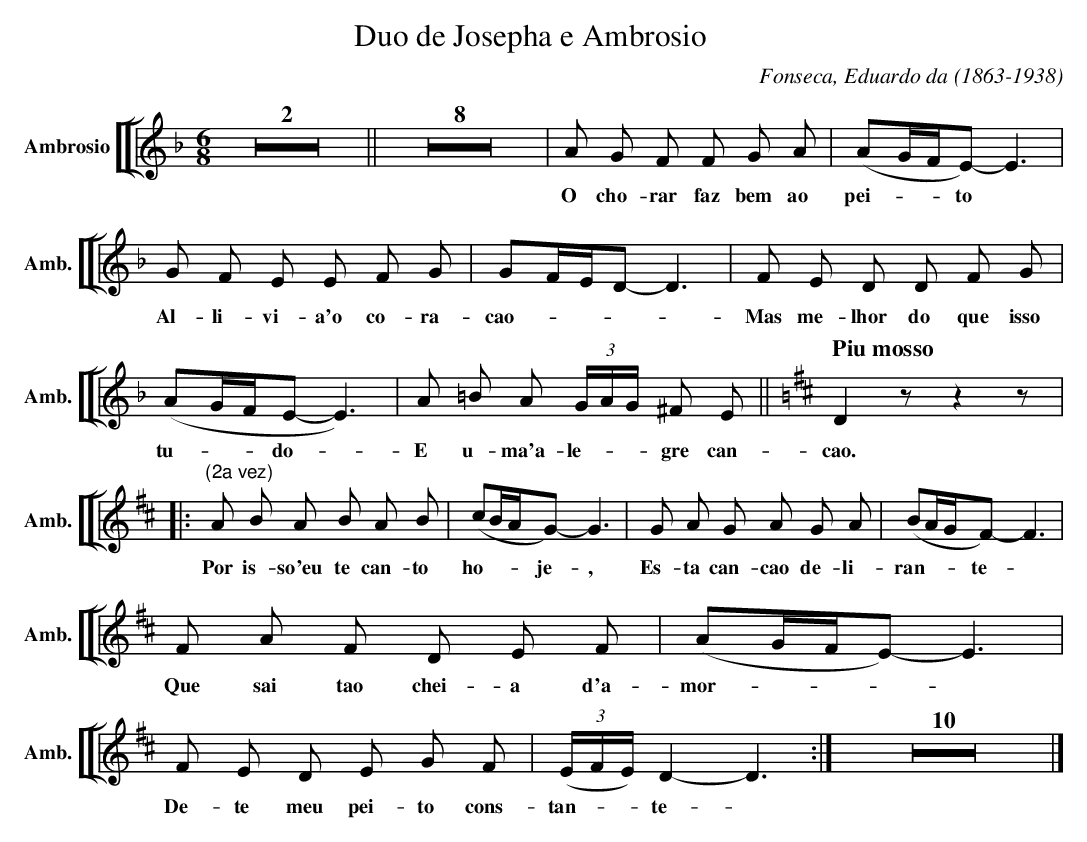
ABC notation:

X:1
T:Duo de Josepha e Ambrosio
C:Fonseca, Eduardo da (1863-1938)
M:6/8
L:1/8
K:F
V: 9 clef=treble name="Ambrosio" sname="Amb."
%%staves [[ 9 ]]
   Z2 || Z8 | A G F F G A | (AG/F/E)-E3 |
w: O cho-rar faz bem ao pei---to
   G F E E F G | GF/E/D-D3 | F E D D F G | (AG/F/E- E3) | A =B A (3G/A/G/ ^F E || [K:D] [Q:"Piu mosso"] D2zz2z \
w: Al-li-vi-a'o co-ra-cao----- Mas me-lhor do que isso tu---do-- E u-ma'a-le---gre can-cao.
    |: "^(2a vez)" A B A B A B | (cB/A/G)-G3 | G A G A G A | (BA/G/F)-F3 | \
w: Por is-so'eu te can-to ho---je-, Es-ta can-cao de-li-ran---te-~
   F A F D E F | (AG/F/E)-E3 | F E D E G F | ((3E/F/E/) D2-D3 :| Z10 |] \
w: Que sai tao chei-a d'a-mor----~ De-te meu pei-to cons-tan---te-~
